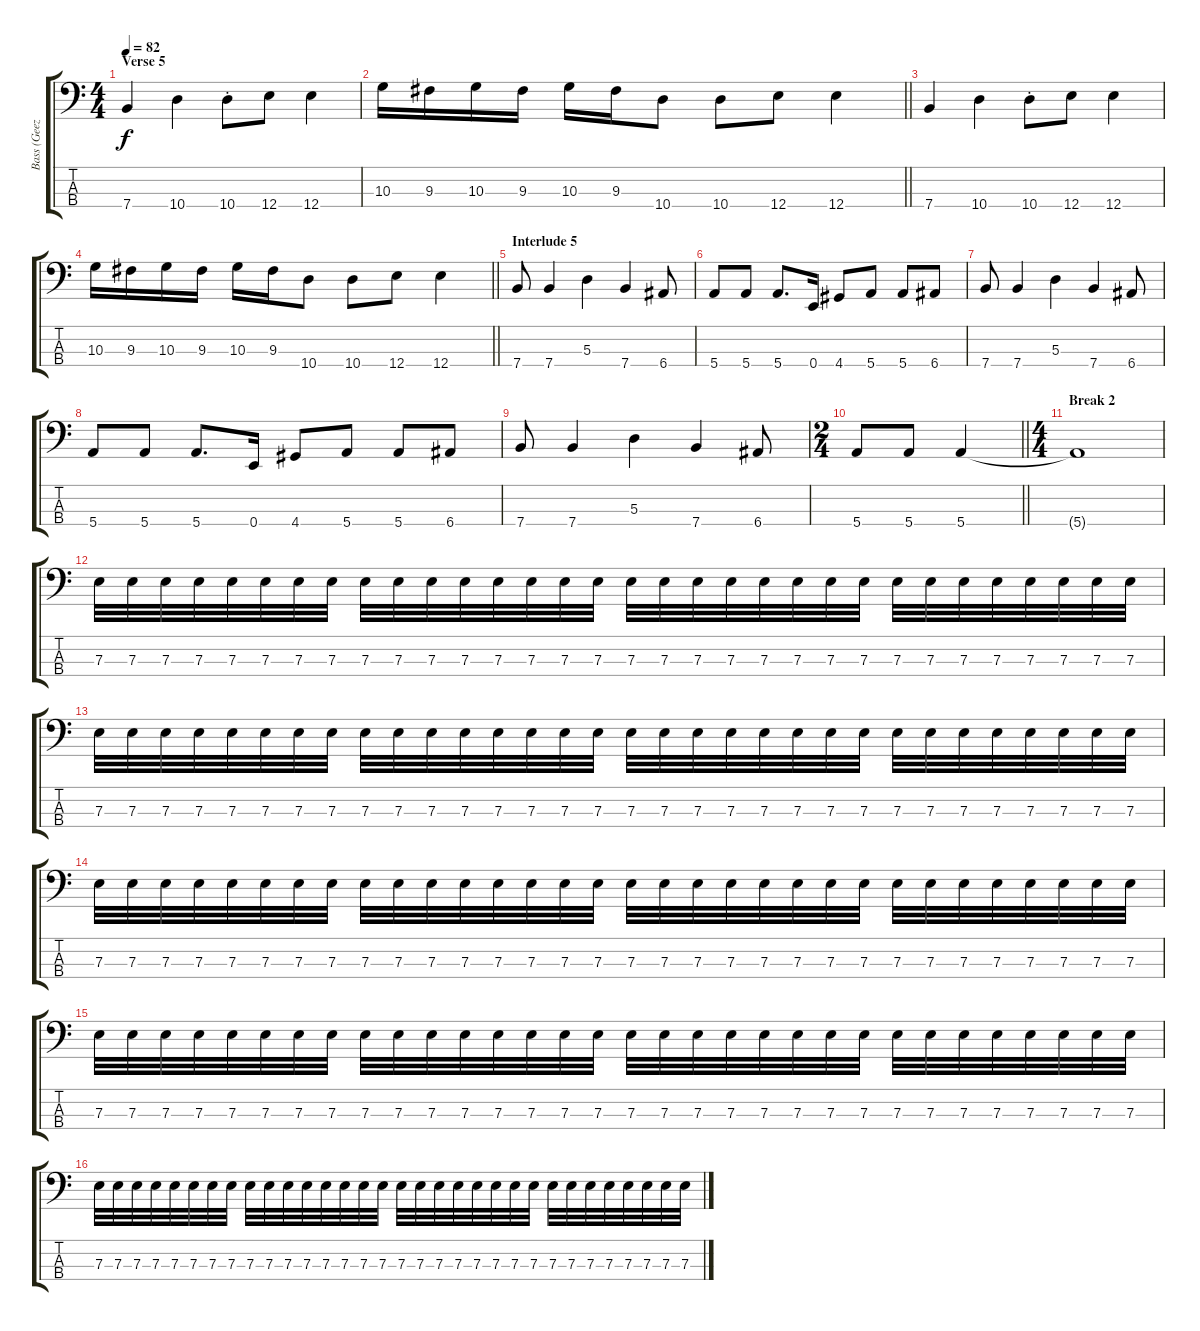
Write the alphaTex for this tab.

\track ("Bass (Geezer Butler)" "Bass (Geez") {instrument electricbasspick}
\staff {score tabs}
\tuning (G2 D2 A1 E1) {hide}
\ts (4 4)
\section ("" "Verse 5")
\tempo 82
\clef f4
\ks c
7.4.4{dy f} 10.4.4 10.4{st}.8 12.4.8 12.4.4 |
\barLineRight lightlight
10.3.16 9.3.16 10.3.16 9.3.16 10.3.16 9.3.16 10.4.8 10.4.8 12.4.8 12.4.4 |
7.4.4 10.4.4 10.4{st}.8 12.4.8 12.4.4 |
\barLineRight lightlight
10.3.16 9.3.16 10.3.16 9.3.16 10.3.16 9.3.16 10.4.8 10.4.8 12.4.8 12.4.4 |
\section ("" "Interlude 5")
7.4.8 7.4.4 5.3.4 7.4.4 6.4.8 |
5.4.8 5.4.8 5.4.8{d} 0.4.16 4.4.8 5.4.8 5.4.8 6.4.8 |
7.4.8 7.4.4 5.3.4 7.4.4 6.4.8 |
5.4.8 5.4.8 5.4.8{d} 0.4.16 4.4.8 5.4.8 5.4.8 6.4.8 |
7.4.8 7.4.4 5.3.4 7.4.4 6.4.8 |
\ts (2 4)
\barLineRight lightlight
5.4.8 5.4.8 5.4.4 |
\ts (4 4)
\section ("" "Break 2")
5.4{t}.1 |
7.3.32{volume 12} 7.3.32 7.3.32 7.3.32 7.3.32 7.3.32 7.3.32 7.3.32 7.3.32 7.3.32 7.3.32 7.3.32 7.3.32 7.3.32 7.3.32 7.3.32 7.3.32 7.3.32 7.3.32 7.3.32 7.3.32 7.3.32 7.3.32 7.3.32 7.3.32 7.3.32 7.3.32 7.3.32 7.3.32 7.3.32 7.3.32 7.3.32 |
7.3.32 7.3.32 7.3.32 7.3.32 7.3.32 7.3.32 7.3.32 7.3.32 7.3.32 7.3.32 7.3.32 7.3.32 7.3.32 7.3.32 7.3.32 7.3.32 7.3.32 7.3.32 7.3.32 7.3.32 7.3.32 7.3.32 7.3.32 7.3.32 7.3.32 7.3.32 7.3.32 7.3.32 7.3.32 7.3.32 7.3.32 7.3.32 |
7.3.32 7.3.32 7.3.32 7.3.32 7.3.32 7.3.32 7.3.32 7.3.32 7.3.32 7.3.32 7.3.32 7.3.32 7.3.32 7.3.32 7.3.32 7.3.32 7.3.32 7.3.32 7.3.32 7.3.32 7.3.32 7.3.32 7.3.32 7.3.32 7.3.32 7.3.32 7.3.32 7.3.32 7.3.32 7.3.32 7.3.32 7.3.32 |
7.3.32 7.3.32 7.3.32 7.3.32 7.3.32 7.3.32 7.3.32 7.3.32 7.3.32 7.3.32 7.3.32 7.3.32 7.3.32 7.3.32 7.3.32 7.3.32 7.3.32 7.3.32 7.3.32 7.3.32 7.3.32 7.3.32 7.3.32 7.3.32 7.3.32 7.3.32 7.3.32 7.3.32 7.3.32 7.3.32 7.3.32 7.3.32 |
7.3.32 7.3.32 7.3.32 7.3.32 7.3.32 7.3.32 7.3.32 7.3.32 7.3.32 7.3.32 7.3.32 7.3.32 7.3.32 7.3.32 7.3.32 7.3.32 7.3.32 7.3.32 7.3.32 7.3.32 7.3.32 7.3.32 7.3.32 7.3.32 7.3.32 7.3.32 7.3.32 7.3.32 7.3.32 7.3.32 7.3.32 7.3.32
